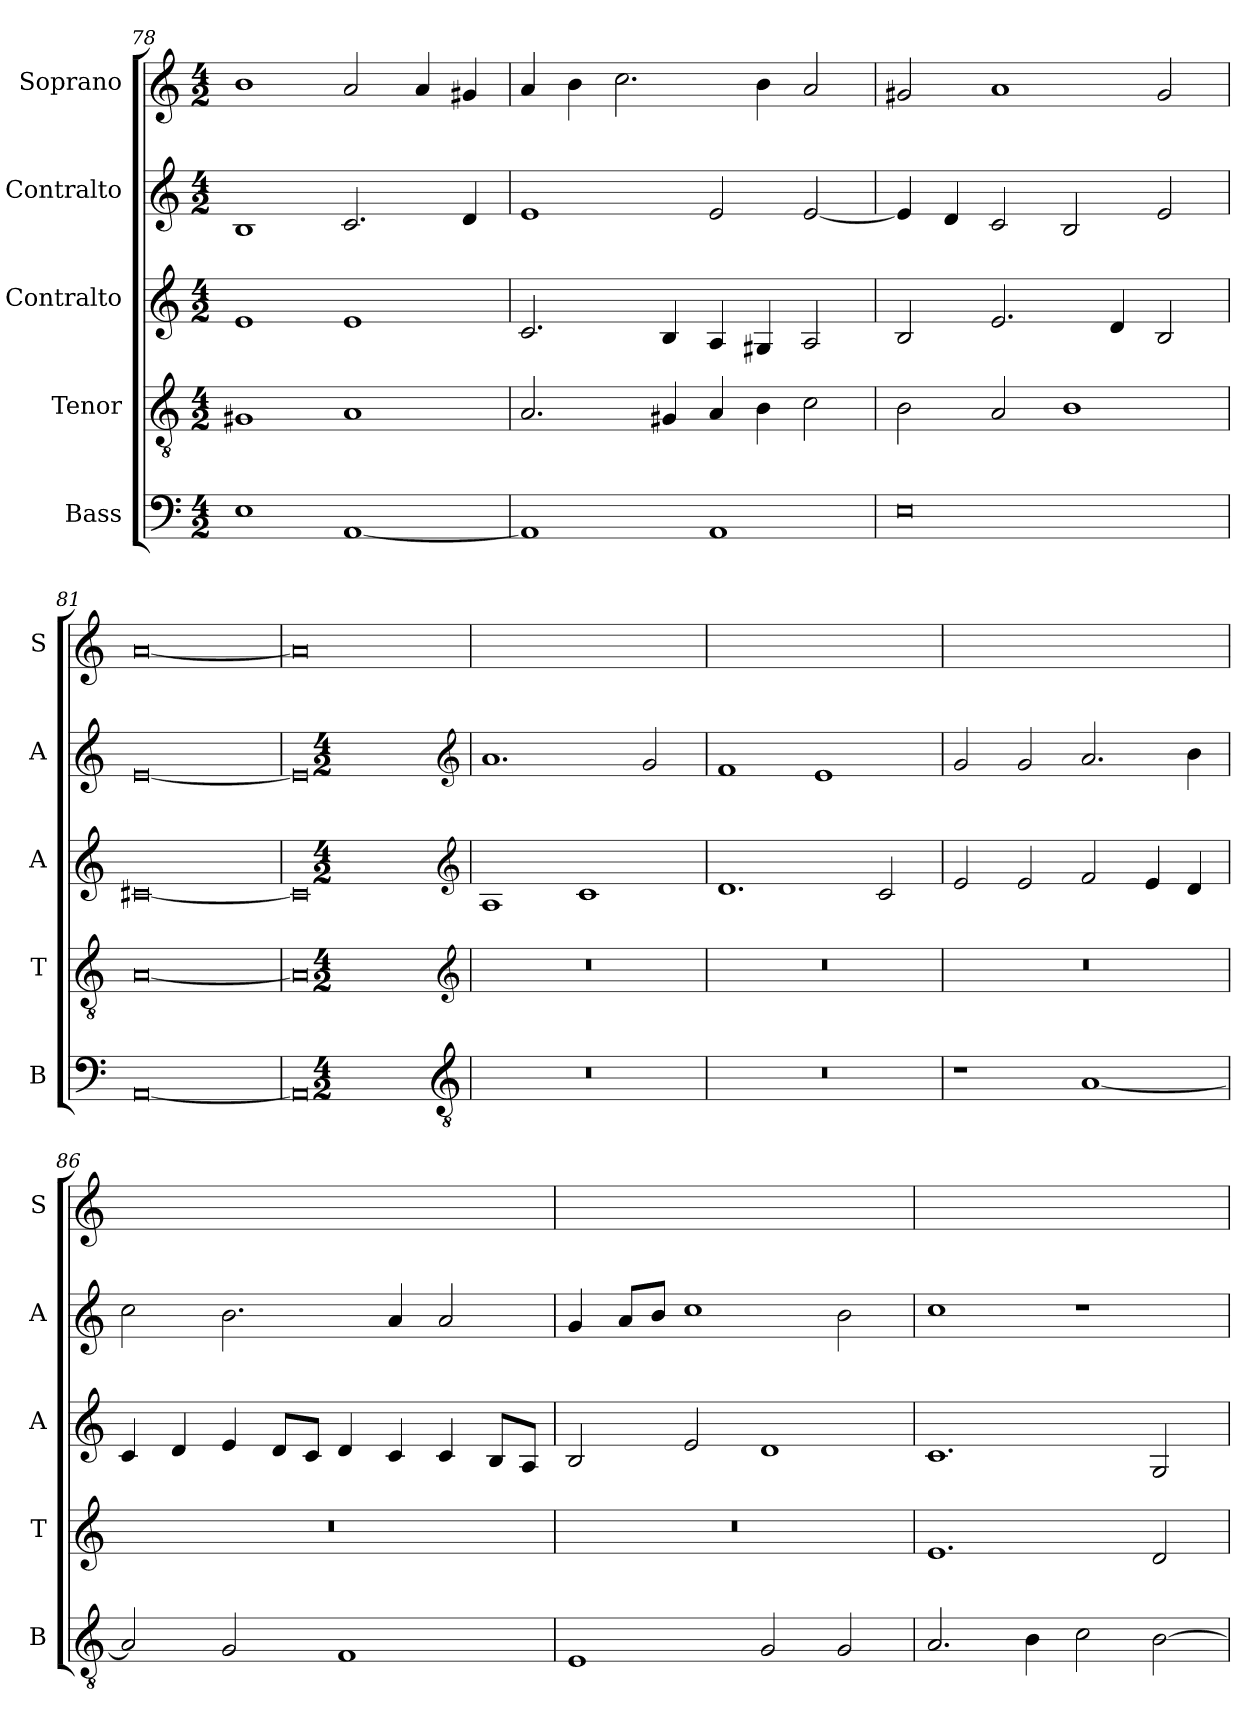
**kern	**kern	**kern	**kern	**kern
*part5	*part4	*part3	*part2	*part1
*staff5	*staff4	*staff3	*staff2	*staff1
*I"Bass	*I"Tenor	*I"Contralto	*I"Contralto	*I"Soprano
*I'B	*I'T	*I'A	*I'A	*I'S
*clefF4	*clefGv2	*clefG2	*clefG2	*clefG2
*k[]	*k[]	*k[]	*k[]	*k[]
*E:phr	*E:phr	*E:phr	*E:phr	*E:phr
*M4/2	*M4/2	*M4/2	*M4/2	*M4/2
=78	=78	=78	=78	=78
1E	1G#X	1e	1B	1b
[1AA	1A	1e	2.c	2a
.	.	.	.	4a
.	.	.	4d	4g#X
=79	=79	=79	=79	=79
1AA]	2.A	2.c	1e	4a
.	.	.	.	4b
.	.	.	.	2.cc
.	4G#X	4B	.	.
1AA	4A	4A	2e	.
.	4B	4G#X	.	4b
.	2c	2A	[2e	2a
=80	=80	=80	=80	=80
0E	2B	2B	4e]	2g#X
.	.	.	4d	.
.	2A	2.e	2c	1a
.	1B	.	2B	.
.	.	4d	.	.
.	.	2B	2e	2g#
=81	=81	=81	=81	=81
[0AA	[0A	[0c#X	[0e	[0a
=82	=82	=82	=82	=82
0AA]	0A]	0c#]	0e]	0a]
*clefGv2	*clefG2	*clefG2	*clefG2	*
*k[]	*k[]	*k[]	*k[]	*
*E:phr	*E:phr	*E:phr	*E:phr	*
*M4/2	*M4/2	*M4/2	*M4/2	*
=83	=83	=83	=83	=83
0r	0r	1A	1.a	0ryy
.	.	1c	.	.
.	.	.	2g	.
=84	=84	=84	=84	=84
0r	0r	1.d	1f	0ryy
.	.	.	1e	.
.	.	2c	.	.
=85	=85	=85	=85	=85
1r	0r	2e	2g	0ryy
.	.	2e	2g	.
[1A	.	2f	2.a	.
.	.	4e	.	.
.	.	4d	4b	.
=86	=86	=86	=86	=86
2A]	0r	4c	2cc	0ryy
.	.	4d	.	.
2G	.	4e	2.b	.
.	.	8d/L	.	.
.	.	8c/J	.	.
1F	.	4d	.	.
.	.	4c	4a	.
.	.	4c	2a	.
.	.	8B/L	.	.
.	.	8A/J	.	.
=87	=87	=87	=87	=87
1E	0r	2B	4g	0ryy
.	.	.	8a/L	.
.	.	.	8b/J	.
.	.	2e	1cc	.
2G	.	1d	.	.
2G	.	.	2b	.
=88	=88	=88	=88	=88
2.A	1.e	1.c	1cc	0ryy
4B	.	.	.	.
2c	.	.	1r	.
[2B	2d	2G	.	.
=	=	=	=	=
*-	*-	*-	*-	*-
